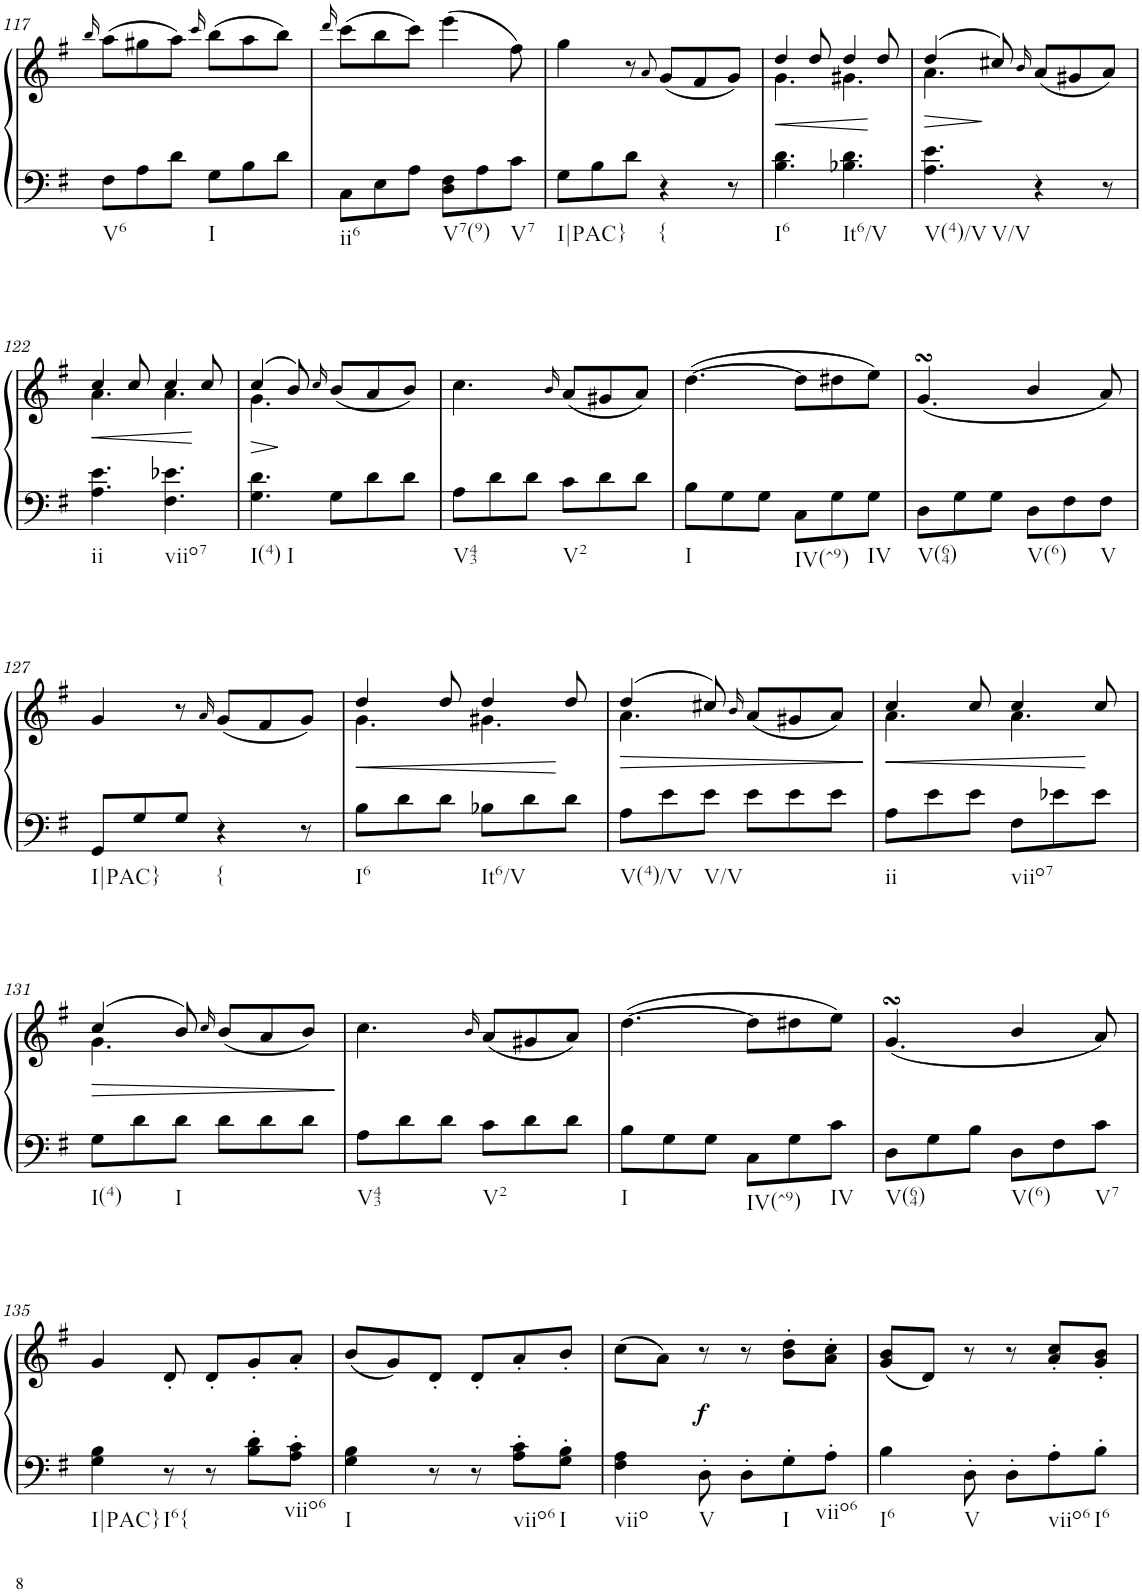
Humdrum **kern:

**kern	**kern	**dynam
*part1	*part1	*part1
*staff2	*staff1	*staff1/2
*I"Klavier linke Hand	*	*
!!LO:PB:g=z
*clefF4	*clefG2	*
*k[f#]	*k[f#]	*
*M6/8	*M6/8	*
=117	=117	=117
.	16qbb/	.
!LO:TX:b:t=V6	!	!
8F#\L	(8aa\L	.
8A\	8gg#X\	.
8d\J	8aa\J)	.
.	16qccc/	.
!LO:TX:b:t=I	!	!
8G\L	(8bb\L	.
8B\	8aa\	.
8d\J	8bb\J)	.
=118	=118	=118
.	16qddd/	.
!LO:TX:b:t=ii6	!	!
8C\L	(8ccc\L	.
8E\	8bb\	.
8A\J	8ccc\J)	.
!LO:TX:b:t=V7(9)	!	!
8D\ 8F#\L	(4eee\	.
8A\	.	.
!LO:TX:b:t=V7	!	!
8c\J	8ff#\)	.
=119	=119	=119
!LO:TX:b:t=I|PAC}	!	!
8G\L	4gg\	.
8B\	.	.
8d\J	8r	.
.	8qa/	.
!LO:TX:b:t={	!	!
4r	(8g/L	.
.	8f#/	.
8r	8g/J)	.
=120	=120	=120
!LO:TX:b:t=I6	!	!
!	!	!LO:HP:b
*	*^	*
4.B\ 4.d\	4dd/	4.g\	<
.	8dd/	.	.
!LO:TX:b:t=It6/V	!	!	!
4.B-X\ 4.d\	4dd/	4.g#X\	.
.	8dd/	.	[
=121	=121	=121	=121
!LO:TX:b:t=V(4)/V	!	!	!
!LO:TX:b:t=V/V	!	!	!
!	!	!	!LO:HP:b
4.A\ 4.e\	(>4dd/	4.a\	>
.	8cc#X/)	.	]
.	16qb/	.	.
4r	(8a/L	4.ryy	.
.	8g#X/	.	.
8r	8a/J)	.	.
!!LO:LB:g=z	!!
=122	=122	=122	=122
!LO:TX:b:t=ii	!	!	!
!	!	!	!LO:HP:b
4.A\ 4.e\	4cc/	4.a\	<
.	8cc/	.	.
!LO:TX:b:t=viio7	!	!	!
4.F#\ 4.e-X\	4cc/	4.a\	.
.	8cc/	.	[
=123	=123	=123	=123
!LO:TX:b:t=I(4)	!	!	!
!LO:TX:b:t=I	!	!	!
!	!	!	!LO:HP:b
4.G\ 4.d\	(4cc/	4.g\	>
.	8b/)	.	]
.	16qcc/	.	.
8G\L	(<8b/L	4.ryy	.
8d\	8a/	.	.
8d\J	8b/J)	.	.
*	*v	*v	*
=124	=124	=124
!LO:TX:b:t=V43	!	!
8A\L	4.cc\	.
8d\	.	.
8d\J	.	.
.	16qb/	.
!LO:TX:b:t=V2	!	!
8c\L	(8a/L	.
8d\	8g#X/	.
8d\J	8a/J)	.
=125	=125	=125
!LO:TX:b:t=I	!	!
8B\L	([4.dd\	.
8G\	.	.
8G\J	.	.
!LO:TX:b:t=IV(^9)	!	!
8C\L	8dd\L]	.
8G\	8dd#X\	.
!LO:TX:b:t=IV	!	!
8G\J	8ee\J)	.
=126	=126	=126
!LO:TX:b:t=V(64)	!	!
8D\L	(4.gsSSs/	.
8G\	.	.
8G\J	.	.
!LO:TX:b:t=V(6)	!	!
8D\L	4b/	.
8F#\	.	.
!LO:TX:b:t=V	!	!
8F#\J	8a/)	.
!!LO:LB:g=z
=127	=127	=127
!LO:TX:b:t=I|PAC}	!	!
8GG/L	4g/	.
8G/	.	.
8G/J	8r	.
.	16qa/	.
!LO:TX:b:t={	!	!
4r	(8g/L	.
.	8f#/	.
8r	8g/J)	.
=128	=128	=128
!LO:TX:b:t=I6	!	!
!	!	!LO:HP:b
*	*^	*
8B\L	4dd/	4.g\	<
8d\	.	.	.
8d\J	8dd/	.	.
!LO:TX:b:t=It6/V	!	!	!
8B-X\L	4dd/	4.g#X\	.
8d\	.	.	.
8d\J	8dd/	.	[
=129	=129	=129	=129
!LO:TX:b:t=V(4)/V	!	!	!
!	!	!	!LO:HP:b
8A\L	(4dd/	4.a\	>
8e\	.	.	.
!LO:TX:b:t=V/V	!	!	!
8e\J	8cc#X/)	.	.
.	16qb/	.	.
8e\L	(<8a/L	4.ryy	.
8e\	8g#X/	.	.
8e\J	8a/J)	.	.
*	*v	*v	*
.	.	]
=130	=130	=130
!LO:TX:b:t=ii	!	!
!	!	!LO:HP:b
*	*^	*
8A\L	4cc/	4.a\	<
8e\	.	.	.
8e\J	8cc/	.	.
!LO:TX:b:t=viio7	!	!	!
8F#\L	4cc/	4.a\	.
8e-X\	.	.	.
8e-\J	8cc/	.	[
!!LO:LB:g=z	!!
=131	=131	=131	=131
!LO:TX:b:t=I(4)	!	!	!
!	!	!	!LO:HP:b
8G\L	(4cc/	4.g\	>
8d\	.	.	.
!LO:TX:b:t=I	!	!	!
8d\J	8b/)	.	.
.	16qcc/	.	.
8d\L	(<8b/L	4.ryy	.
8d\	8a/	.	.
8d\J	8b/J)	.	.
*	*v	*v	*
.	.	]
=132	=132	=132
!LO:TX:b:t=V43	!	!
8A\L	4.cc\	.
8d\	.	.
8d\J	.	.
.	16qb/	.
!LO:TX:b:t=V2	!	!
8c\L	(8a/L	.
8d\	8g#X/	.
8d\J	8a/J)	.
=133	=133	=133
!LO:TX:b:t=I	!	!
8B\L	([4.dd\	.
8G\	.	.
8G\J	.	.
!LO:TX:b:t=IV(^9)	!	!
8C\L	8dd\L]	.
8G\	8dd#X\	.
!LO:TX:b:t=IV	!	!
8c\J	8ee\J)	.
=134	=134	=134
!LO:TX:b:t=V(64)	!	!
8D\L	(4.gsSSs/	.
8G\	.	.
8B\J	.	.
!LO:TX:b:t=V(6)	!	!
8D\L	4b/	.
8F#\	.	.
!LO:TX:b:t=V7	!	!
8c\J	8a/)	.
!!LO:LB:g=z
=135	=135	=135
!LO:TX:b:t=I|PAC}	!	!
4G\ 4B\	4g/	.
!LO:TX:b:t=I6{	!	!
8r	8d'/	.
8r	8d'/L	.
8B\' 8d\'L	8g'/	.
!LO:TX:b:t=viio6	!	!
8A\' 8c\'J	8a'/J	.
=136	=136	=136
!LO:TX:b:t=I	!	!
4G\ 4B\	(8b/L	.
.	8g/)	.
8r	8d'/J	.
8r	8d'/L	.
!LO:TX:b:t=viio6	!	!
8A\' 8c\'L	8a'/	.
!LO:TX:b:t=I	!	!
8G\' 8B\'J	8b'/J	.
=137	=137	=137
!LO:TX:b:t=viio	!	!
4F#\ 4A\	(8cc\L	.
.	8a\J)	.
!LO:TX:b:t=V	!	!
!	!	!LO:DY:b
8D'\	8r	f
8D'\L	8r	.
!LO:TX:b:t=I	!	!
8G'\	8b\' 8dd\'L	.
!LO:TX:b:t=viio6	!	!
8A'\J	8a\' 8cc\'J	.
=138	=138	=138
!LO:TX:b:t=I6	!	!
4B\	(8g/ 8b/L	.
.	8d/J)	.
!LO:TX:b:t=V	!	!
8D'\	8r	.
8D'\L	8r	.
!LO:TX:b:t=viio6	!	!
8A'\	8a/' 8cc/'L	.
!LO:TX:b:t=I6	!	!
8B'\J	8g/' 8b/'J	.
=	=	=
*-	*-	*-
